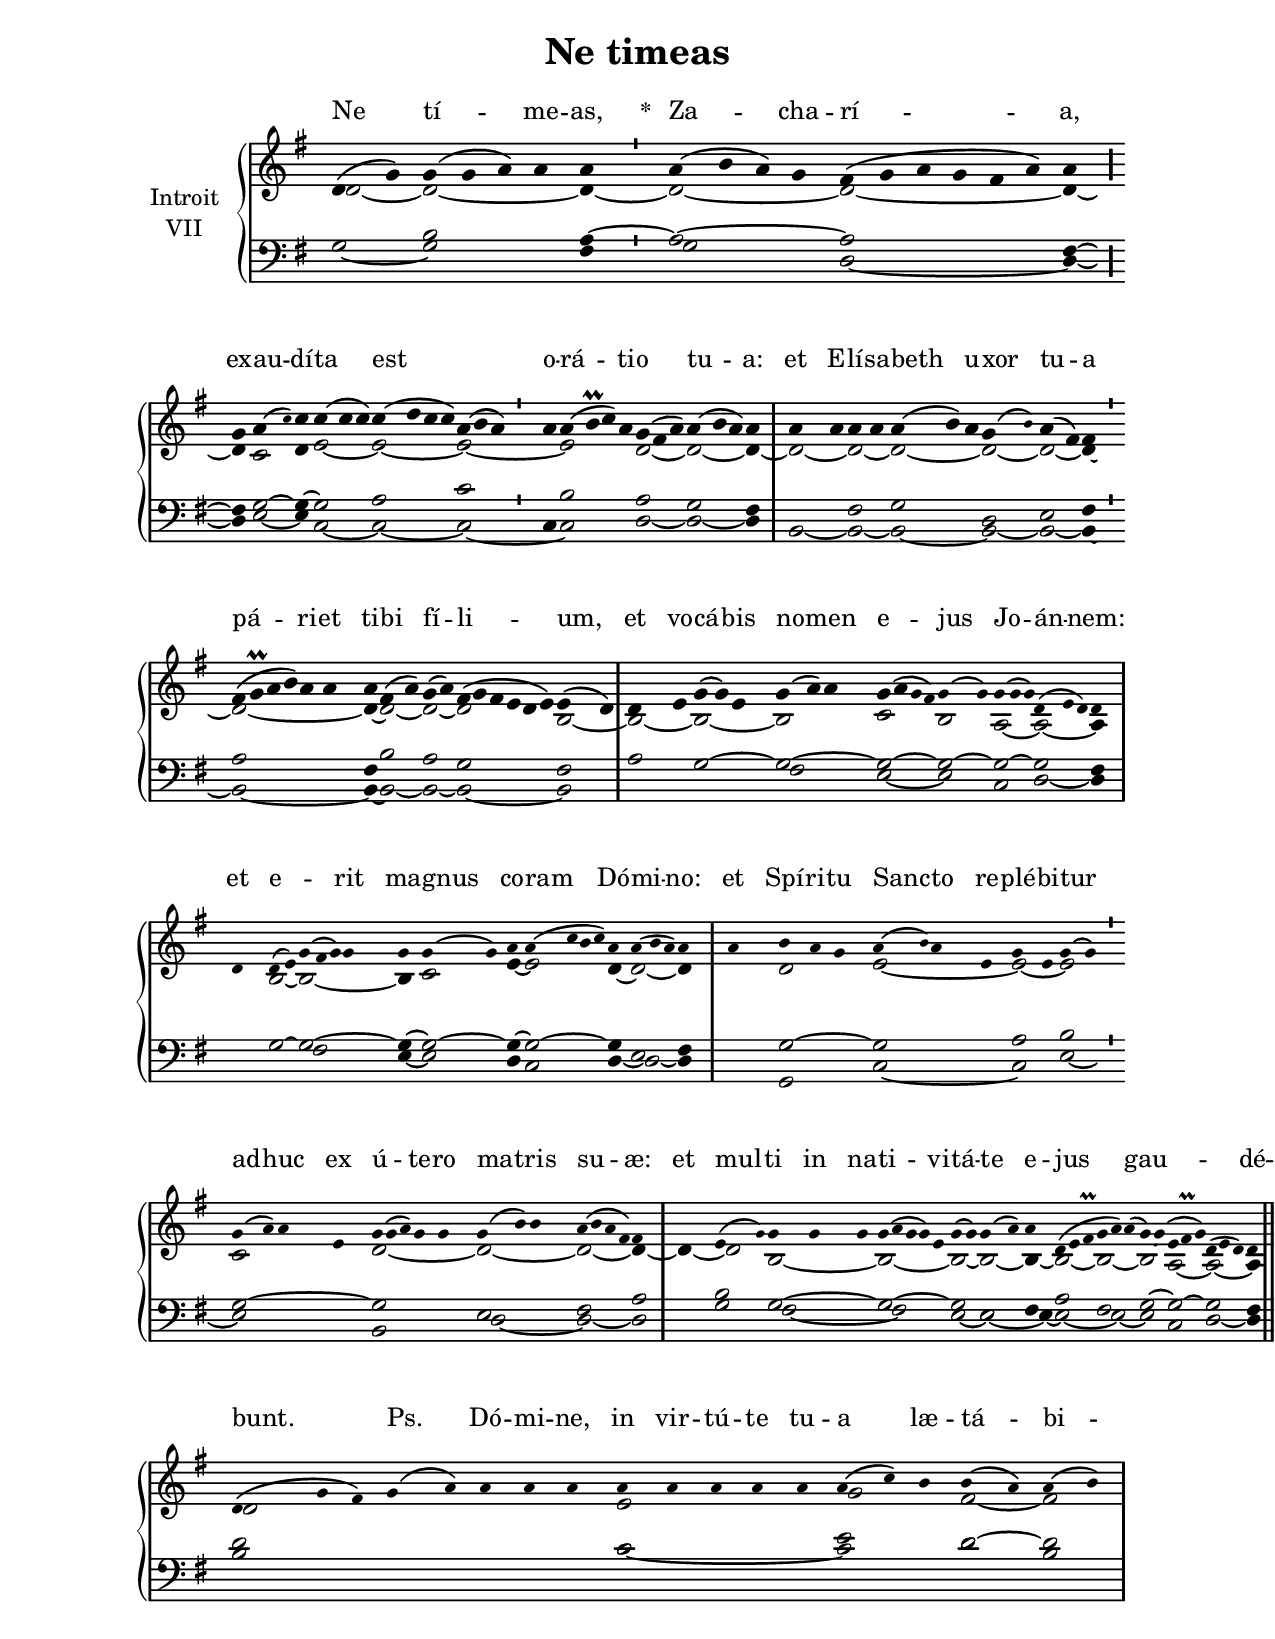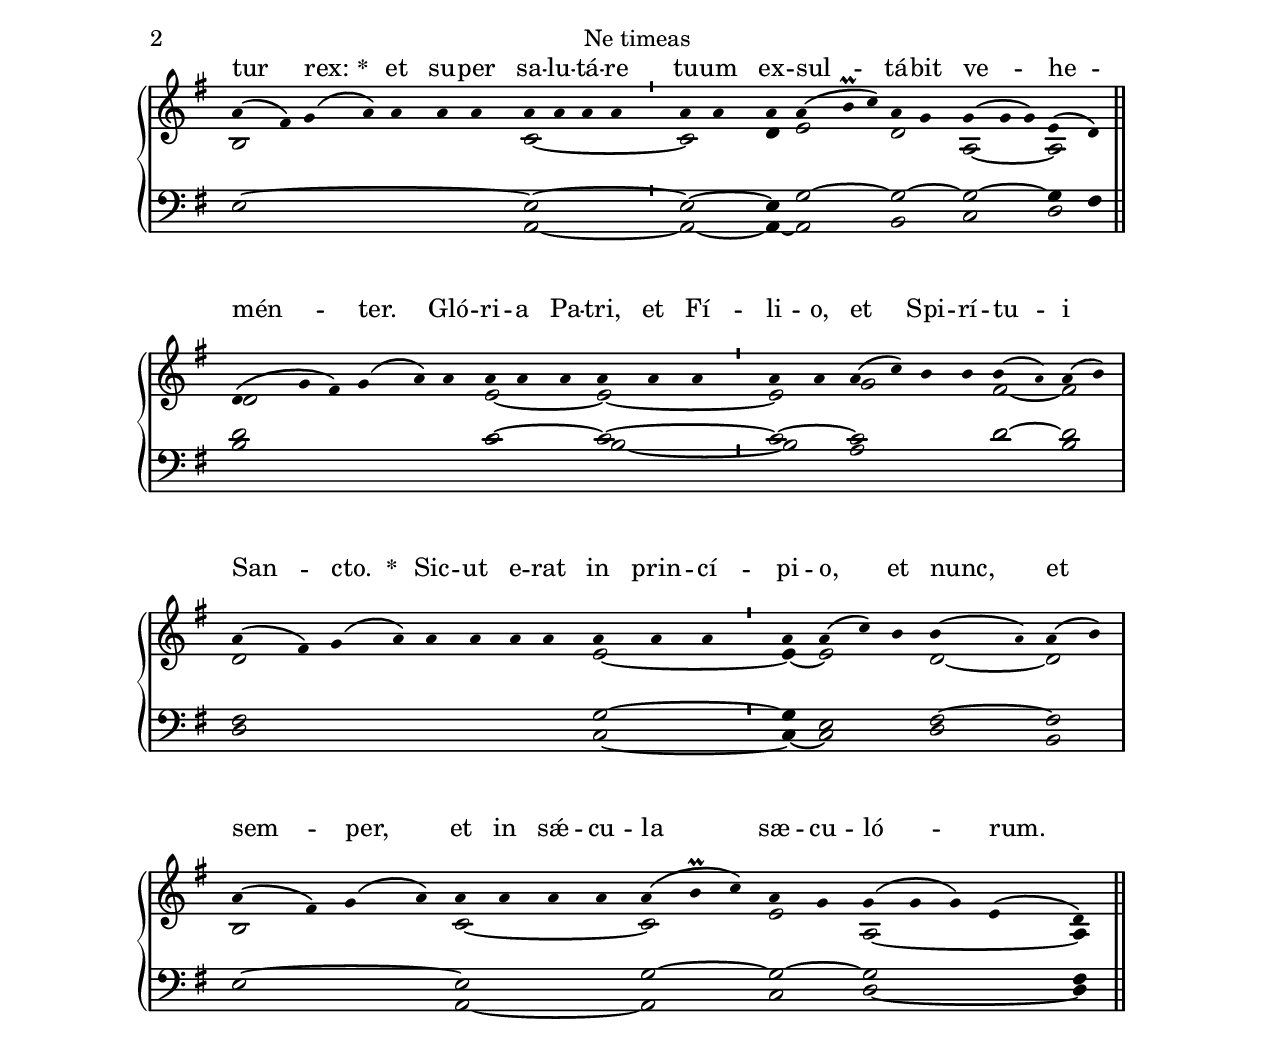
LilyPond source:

\version "2.18"
\include "gregorian.ly"
\include "noh2.ily"


%Page reference: page iii.221
%(volume.page)

global = {
 \key d \mixolydian
 \cadenzaOn 
}

\header {
  title = \markup \center-column {"Ne timeas" \vspace #1 }
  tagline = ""
  composer = ""
}

\paper {
 #(include-special-characters)
  oddHeaderMarkup = \markup \fill-line {
    \line {}
    \center-column {
      \on-the-fly #first-page     " "
      \on-the-fly #not-first-page "Ne timeas"
    }
    \line { \on-the-fly #print-page-number-check-first \fromproperty #'page:page-number-string }
  }
  evenHeaderMarkup = \markup \fill-line {
    \line { \on-the-fly #print-page-number-check-first \fromproperty #'page:page-number-string }
    \center-column { "Ne timeas" }
    \line {}
  }
}

chantText = \lyricmode {
Ne tí -- me -- as, 
\set stanza = " * " Za -- cha -- rí -- a, 
ex -- au -- dí -- ta est _ o -- rá -- ti -- o tu -- a: 
et E -- lí -- sa -- beth u -- xor tu -- a pá -- ri -- et ti -- bi fí -- li -- um, 
et vo -- cá -- bis no -- men e -- jus Jo -- án -- nem: 
et e -- _ rit ma -- gnus co -- ram Dó -- mi -- no: 
et Spí -- ri -- tu San -- cto re -- plé -- bi -- tur ad -- huc ex ú -- te -- ro ma -- tris su -- æ: 
et mul -- ti in na -- ti -- vi -- tá -- te e -- jus gau -- _ dé -- bunt. Ps. 
Dó -- mi -- ne, in vir -- tú -- te tu -- a læ -- tá -- bi -- tur rex: 
\set stanza = " * " 
et su -- per sa -- lu -- tá -- re tu -- um ex -- sul -- tá -- bit ve -- he -- mén -- ter. 
Gló -- ri -- a Pa -- tri, et Fí -- li -- o, et Spi -- rí -- tu -- i San -- cto. 
\set stanza = " * " 
Sic -- ut e -- rat in prin -- cí -- pi -- o, et nunc, et sem -- per, 
et in sǽ -- cu -- la sæ -- cu -- ló -- rum. A -- men. }

chantMusic = {
\tieDown   d'4 ( g'4) g'4 ( g'4 a'4) a'4 a'4 \divisioMinima
 a'4 ( b'4 a'4) g'4 fis'4 ( g'4 a'4 g'4 fis'4 a'4) a'4 \divisioMaior
 g'4 a'4 ( \once \tweak #'font-size #-4 c'' ) c''4 c''4 ( c''4 c''4) c''4 ( d''4 c''4 c''4) a'4 ( b'4 a'4) \divisioMinima
 a'4 a'4 ( b'\prall c''4) a'4 g'4 ( fis'4 a'4) a'4 ( b'4 a'4) a'4 \divisioMaxima
 a'4 a'4 a'4 a'4 a'4 ( b'4) a'4 g'4 ( \once \tweak #'font-size #-4 b' ) a'4 ( fis'4) fis'4 \divisioMinima
 fis'4 ( g'\prall a'4 b'4) a'4 a'4 a'4 fis'4 ( a'4) g'4 ( a'4) fis'4 ( g'4 fis'4 e'4 d'4 e'4) e'4 ( d'4) \divisioMaxima
 d'4 e'4 g'4 ( g'4) e'4 g'4 ( a'4) a'4 g'4 ( a'4 \tiny g' fis' 4) g'4 ( g'4) g'4 ( g'4 g'4) d'4 ( e'4 d'4) d'4 \divisioMaxima
 d'4 d'4 ( e'4) g'4 ( fis'4 g'4) g'4 g'4 g'4 ( g'4) a'4 a'4 ( c''4 b'4 c''4) a'4 a'4 ( b'4 a'4) a'4 \divisioMaxima
 a'4 b'4 a'4 g'4 a'4 ( \once \tweak #'font-size #-4 b' ) a'4 e'4 g'4 e'4 g'4 ( g'4) \divisioMinima
 g'4 ( a'4) a'4 e'4 g'4 ( g'4 a'4) g'4 g'4 g'4 ( b'4) b'4 a'4 ( b'4 a'4 fis'4) fis'4 \divisioMaxima
 d'4 e'4 ( \once \tweak #'font-size #-4 g' ) g'4 g'4 g'4 g'4 ( a'4 g'4 g'4) e'4 g'4 ( g'4) g'4 ( a'4) a'4 d'4 ( e'4 fis'\prall g'4 a'4) a'4 ( g'4) ~ g'4 ( e'4 fis'\prall g'4) d'4 ( e'4 d'4) d'4 \finalis
 d'4 ( g'4 fis'4) g'4 ( a'4) a'4 a'4 a'4 a'4 a'4 a'4 a'4 a'4 a'4 ( c''4) b'4 b'4 ( a'4) a'4 ( b'4) \divisioMaxima
 a'4 ( fis'4) g'4 ( a'4) a'4 a'4 a'4 a'4 a'4 a'4 a'4 \divisioMinima
 a'4 a'4 a'4 a'4 ( b'\prall c''4) a'4 g'4 g'4 ( g'4 g'4) e'4 ( d'4) \finalis
  d'4 ( g'4 fis'4) g'4 ( a'4) a'4 a'4 a'4 a'4 a'4 a'4 a'4 \divisioMinima
 a'4 a'4 a'4 ( c''4) b'4 b'4 b'4 ( \once \tweak #'font-size #-4 a' ) a'4 ( b'4) \divisioMaxima
 a'4 ( fis'4) g'4 ( a'4) a'4 a'4 a'4 a'4 a'4 a'4 a'4 \divisioMinima
 a'4 a'4 ( c''4) b'4 b'4 ( \once \tweak #'font-size #-4 a' ) a'4 ( b'4) \divisioMaxima
 a'4 ( fis'4) g'4 ( a'4) a'4 a'4 a'4 a'4 a'4 ( b'\prall c''4) a'4 g'4 g'4 ( g'4 g'4) e'4 ( d'4) \finalis

}

altoMusic = {
d'2 ~ d'2*4/2 ~ d'4 ~ \divisioMinima
d'2*4/2 ~ d'2*6/2 ~ d'4 ~ \divisioMaior
d'4 c'2 d'4 e'2*3/2 ~ e'2*4/2 ~ e'2*4/2 ~ e'2*4/2 d'2*3/2 ~ d'2*3/2 ~ d'4 ~ \divisioMaxima
d'2 ~ d'2 ~ d'2*3/2 ~ d'2 ~ d'2 ~ d'4 ~ \divisioMinima
d'2*6/2 ~ d'4 ~ d'2 ~ d'2 ~ d'2*6/2 b2 ~ \divisioMaxima
b2 ~ b2*3/2 ~ b2*3/2 c'2*4/2 b2 a2*3/2 ~ a2*3/2 ~ a4 \divisioMaxima
r4 b2 ~ b2*4/2 ~ b4 c'2 e'4 ~ e'2*4/2 d'4 ~ d'2*3/2 ~ d'4 \divisioMaxima
r4 d'2*3/2 e'2*4/2 ~ e'2 ~ e'2 \divisioMinima
c'2*4/2 d'2*5/2 ~ d'2*3/2 ~ d'2*4/2 ~ d'4 ~ \divisioMaxima
d'4 ~ d'2 b2*3/2 ~ b2*5/2 ~ b2 ~ b2 ~ b4 ~ b2*3/2 ~ b2*3/2 ~ b2 a2*3/2 ~ a2*3/2 ~ a4 \finalis
d'2*8/2 e'2*5/2 g'2*3/2 fis'2 ~ fis'2 \divisioMaxima
b2*7/2 c'2*4/2 ~ \divisioMinima
c'2 d'4 e'2*3/2 d'2 a2*3/2 ~ a2 d'2*6/2 e'2*3/2 ~ e'2*3/2 ~ \divisioMinima
e'2 g'2*4/2 fis'2 ~ fis'2 \divisioMaxima
d'2*8/2 e'2*3/2 ~ \divisioMinima
e'4 ~ e'2*3/2 d'2 ~ d'2 \divisioMaxima
b2*4/2 c'2*4/2 ~ c'2*3/2 e'2 a2*4/2 ~ a4 \finalis
}

tenorMusic = {
r2 b2*4/2 a4 ~ \divisioMinima
a2*4/2 ~ a2*6/2 fis4 ~ \divisioMaior
fis4 g2 ~ g4 ~ g2*3/2 a2*4/2 c'2*3/2 \divisioMinima
c4 b2*4/2 a2*3/2 g2*3/2 fis4 \divisioMaxima
r2 fis2 g2*3/2 d2 e2 fis4 \divisioMinima
a2*6/2 fis4 b2 a2 g2*6/2 fis2 \divisioMaxima
a2 g2*3/2 ~ g2*3/2 ~ g2*4/2 ~ g2 ~ g2*3/2 ~ g2*3/2 fis4 \divisioMaxima
r4 g2 ~ g2*4/2 ~ g4 ~ g2 ~ g4 ~ g2*4/2 ~ g4 e2*3/2 fis4 \divisioMaxima
r4 g2*3/2 ~ g2*4/2 a2 b2 \divisioMinima
g2*4/2 ~ g2*5/2 e2*3/2 fis2*4/2 a2 b2 g2*3/2 ~ g2*5/2 ~ g2 e2 fis4 a2*3/2 fis2*3/2 g2 ~ g2*3/2 ~ g2*3/2 fis4 \finalis
d'2*8/2 c'2*5/2 e'2*3/2 d'2 ~ d'2 \divisioMaxima
e2*7/2 ~ e2*4/2 ~ \divisioMinima
e2 ~ e4 g2*3/2 ~ g2 ~ g2*3/2 ~ g4 fis4 d'2*6/2 c'2*3/2 ~ c'2*3/2 ~ \divisioMinima
c'2 ~ c'2*4/2 d'2 ~ d'2 \divisioMaxima
fis2*8/2 g2*3/2 ~ \divisioMinima
g4 e2*3/2 fis2 ~ fis2 \divisioMaxima
e2*4/2 ~ e2*4/2 g2*3/2 ~ g2 ~ g2*4/2 fis4 \finalis
}

bassMusic = {
g2 ~ g2*4/2 fis4 \divisioMinima
g2*4/2 d2*6/2 ~ d4 ~ \divisioMaior
d4 e2 ~ e4 c2*3/2 ~ c2*4/2 ~ c2*4/2 ~ c2*4/2 d2*3/2 ~ d2*3/2 ~ d4 \divisioMaxima
b,2 ~ b,2 ~ b,2*3/2 ~ b,2 ~ b,2 ~ b,4 ~ \divisioMinima
b,2*6/2 ~ b,4 ~ b,2 ~ b,2 ~ b,2*6/2 ~ b,2 \divisioMaxima
r2*5/2 fis2*3/2 e2*4/2 ~ e2 c2*3/2 d2*3/2 ~ d4 \divisioMaxima
r2*3/2 fis2*4/2 e4 ~ e2 d4 c2*4/2 d4 ~ d2*3/2 ~ d4 \divisioMaxima
r4 g,2*3/2 c2*4/2 ~ c2 e2 ~ \divisioMinima
e2*4/2 b,2*5/2 d2*3/2 ~ d2*4/2 ~ d2 g2 fis2*3/2 ~ fis2*5/2 e2 ~ e2 ~ e4 ~ e2*3/2 ~ e2*3/2 ~ e2 c2*3/2 d2*3/2 ~ d4 \finalis
b2*8/2 c'2*5/2 ~ c'2*3/2 d'2 b2 \divisioMaxima
r2*7/2 a,2*4/2 ~ \divisioMinima
a,2 ~ a,4 ~ a,2*3/2 b,2 c2*3/2 d2 b2*6/2 c'2*3/2 b2*3/2 ~ \divisioMinima
b2 a2*4/2 d'2 b2 \divisioMaxima
d2*8/2 c2*3/2 ~ \divisioMinima
c4 ~ c2*3/2 d2 b,2 \divisioMaxima
r2*4/2 a,2*4/2 ~ a,2*3/2 c2 d2*4/2 ~ d4 \finalis
}

voiceLines = {
\voiceLineStyle


}

\score{
  <<
    \new GrandStaff <<
      \set GrandStaff.autoBeaming = ##f
      \set GrandStaff.instrumentName = \markup \center-column {
        "Introit"
        "VII"
      }
      \new Staff = up <<
        \new Voice = "chant" {
          \voiceOne \global \chantMusic
        }
        \new Voice {
          \voiceTwo \global \altoMusic
        }
      >>

      \new Staff = down <<
        \clef bass
        \new Voice {
          \voiceOne \global \tenorMusic
        }
        \new Voice {
          \voiceTwo \global \bassMusic
        }
	\new Voice {
        \voiceThree \global \voiceLines
        }
      >>
    >>
    \new Lyrics \lyricsto chant {
      \chantText
    }
  >>
  \layout{
  }
  \midi{
    \tempo 4 = 125
  }
}
